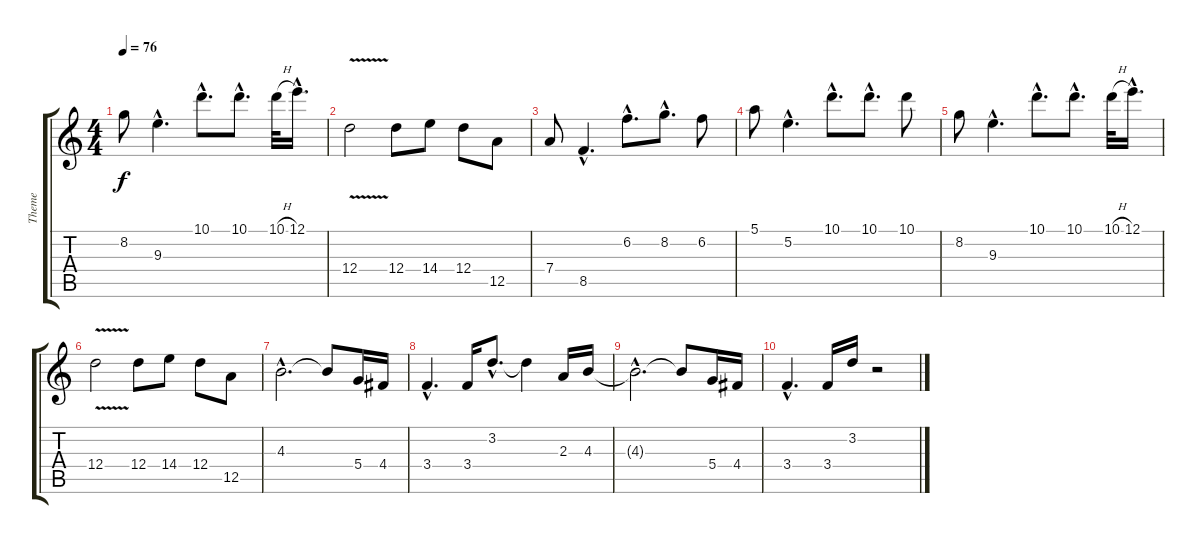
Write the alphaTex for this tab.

\track ("Theme" "Theme") {instrument electricguitarclean}
\staff {score tabs}
\tuning (E4 B3 G3 D3 A2 E2) {hide}
\ts (4 4)
\tempo 76
\clef g2
\ks c
8.2.8{dy f} 9.3{hac}.4{d} 10.1{hac}.8{d} 10.1{hac}.8{d} 10.1{h}.32 12.1{hac}.16{d} |
12.4{v}.2 12.4.8 14.4.8 12.4.8 12.5.8 |
7.4.8 8.5{hac}.4{d} 6.2{hac}.8{d} 8.2{hac}.8{d} 6.2.8 |
5.1.8 5.2{hac}.4{d} 10.1{hac}.8{d} 10.1{hac}.8{d} 10.1.8 |
8.2.8 9.3{hac}.4{d} 10.1{hac}.8{d} 10.1{hac}.8{d} 10.1{h}.32 12.1{hac}.16{d} |
12.4{v}.2 12.4.8 14.4.8 12.4.8 12.5.8 |
4.3{hac}.2{d volume 5} 4.3{t}.8 5.4.16 4.4.16 |
3.4{hac}.4{d} 3.4.16 3.2{hac}.8{d} 3.2{t}.4 2.3.16 4.3.16{volume 0} |
4.3{hac t}.2{d} 4.3{t}.8 5.4.16 4.4.16 |
3.4{hac}.4{d} 3.4.16 3.2.16 r.2
